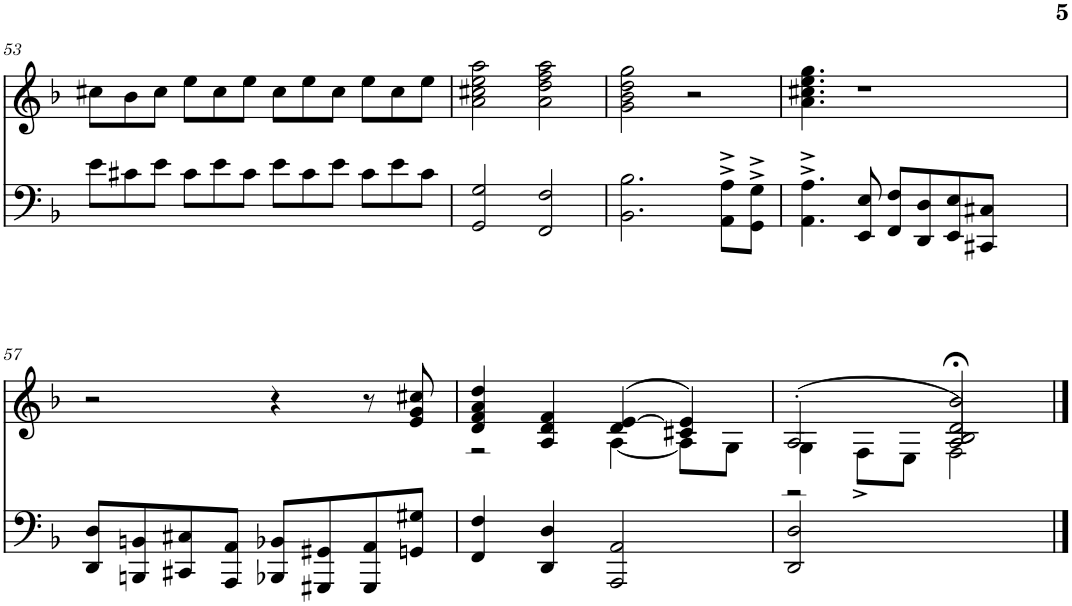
**kern	**kern
*part2	*part1
*staff2	*staff1
*I"Piano	*I"Piano
*I'Pno	*I'Pno
!!LO:PB:g=z
*clefF4	*clefG2
*k[b-]	*k[b-]
*F:	*F:
*M4/4	*M4/4
=53	=53
8e\L	8cc#X\L
8c#X\	8b-\
8e\J	8cc#\J
8c#\L	8ee\L
8e\	8cc#\
8c#\J	8ee\J
8e\L	8cc#\L
8c#\	8ee\
8e\J	8cc#\J
8c#\L	8ee\L
8e\	8cc#\
8c#\J	8ee\J
=54	=54
2GG/ 2G/	2a\ 2cc#X\ 2ee\ 2aa\
2FF/ 2F/	2a\ 2dd\ 2ff\ 2aa\
=55	=55
2.BB-\ 2.B-\	2g\ 2b-\ 2dd\ 2gg\
.	2r
8AA\^ 8A\^L	.
8GG\^ 8G\^J	.
=56	=56
4.AA\^ 4.A\^	4.a\ 4.cc#X\ 4.ee\ 4.gg\
8EE/ 8E/	8%5r
8FF/ 8F/L	.
8DD/ 8D/	.
8EE/ 8E/	.
8CC#X/ 8C#X/J	.
4.ryy	4.ryy
!!LO:LB:g=z
=57	=57
8DD/ 8D/L	2r
8BBBn/ 8BBn/	.
8CC#X/ 8C#X/	.
8AAA/ 8AA/J	.
8BBB-X/ 8BB-X/L	4.r
8GGG#X/ 8GG#X/	.
8GGG#/ 8AA/	.
8GGn/ 8G#X/J	4r
4.ryy	.
.	8r
.	8e/ 8g/ 8cc#X/
=58	=58
*	*^
4FF/ 4F/	4d/ 4f/ 4a/ 4dd/	2r
4DD/ 4D/	4A/ 4d/ 4f/	.
2AAA/ 2AA/	(4d/ [4e/	[4A\
.	4c#X/ 4e/])	8A\L]
.	.	8G\J
=59	=59	=59
*	*	*^
2DD/ 2D/	(2A'/	4G\	2r
.	.	8F^\L	.
.	.	8E\J	.
2ryy	2A/;< 2d/;<)	2B-/ 2b-/	2F\
*	*v	*v	*v
==	==
*-	*-
